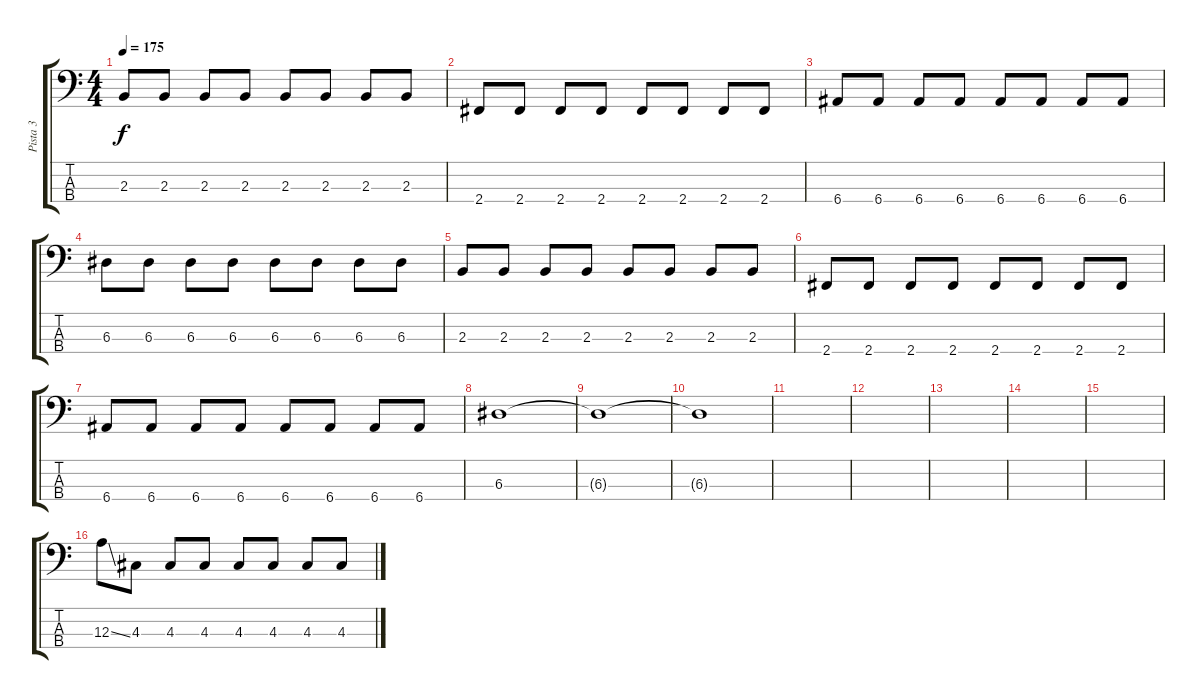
\track ("Pista 3" "Pista 3") {instrument electricbassfinger}
\staff {score tabs}
\tuning (G2 D2 A1 E1) {hide}
\ts (4 4)
\tempo 175
\clef f4
\ks c
2.3.8{dy f} 2.3.8 2.3.8 2.3.8 2.3.8 2.3.8 2.3.8 2.3.8 |
2.4.8 2.4.8 2.4.8 2.4.8 2.4.8 2.4.8 2.4.8 2.4.8 |
6.4.8 6.4.8 6.4.8 6.4.8 6.4.8 6.4.8 6.4.8 6.4.8 |
6.3.8 6.3.8 6.3.8 6.3.8 6.3.8 6.3.8 6.3.8 6.3.8 |
2.3.8 2.3.8 2.3.8 2.3.8 2.3.8 2.3.8 2.3.8 2.3.8 |
2.4.8 2.4.8 2.4.8 2.4.8 2.4.8 2.4.8 2.4.8 2.4.8 |
6.4.8 6.4.8 6.4.8 6.4.8 6.4.8 6.4.8 6.4.8 6.4.8 |
6.3.1 |
6.3{t}.1 |
6.3{t}.1 |
|
|
|
|
|
12.3{ss}.8 4.3.8 4.3.8 4.3.8 4.3.8 4.3.8 4.3.8 4.3.8
